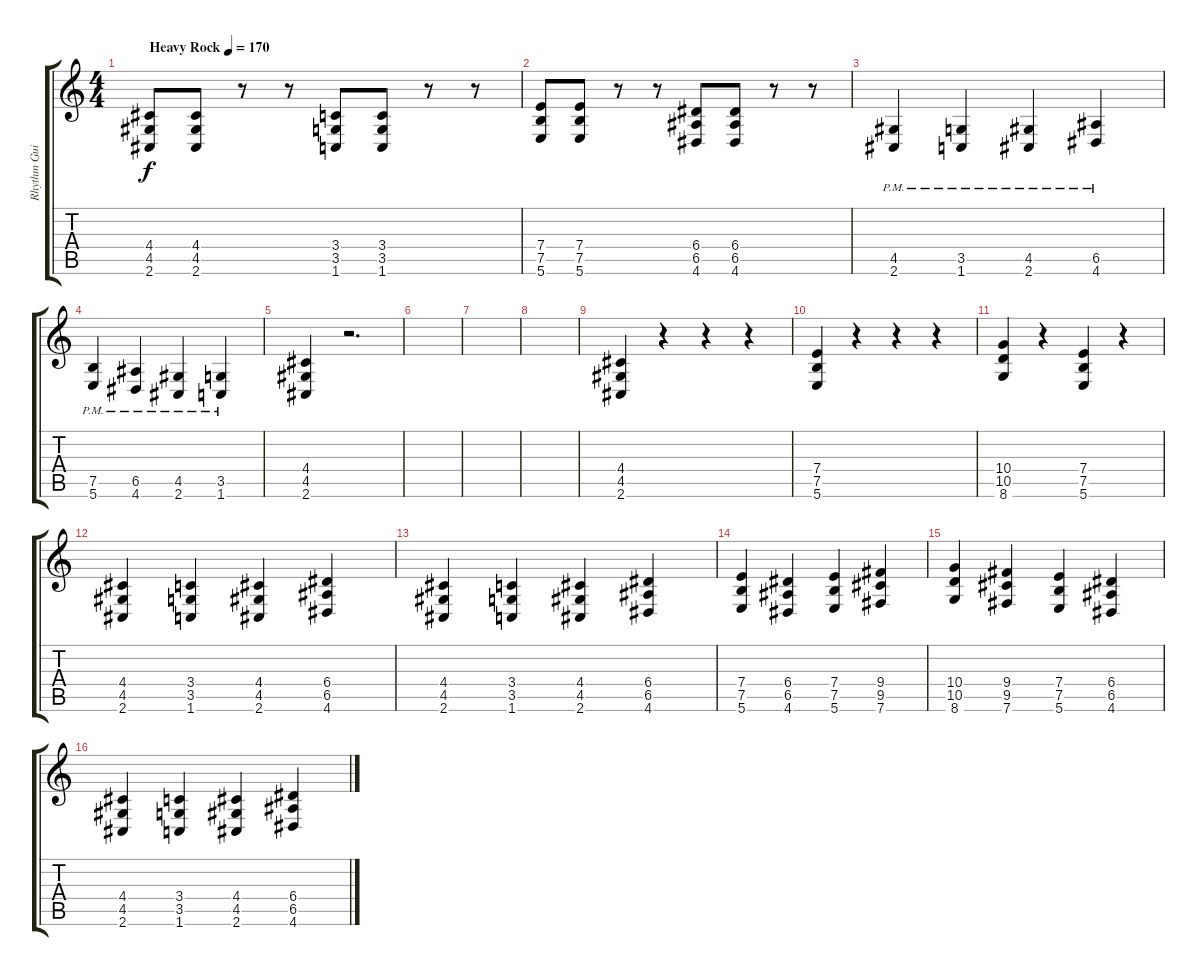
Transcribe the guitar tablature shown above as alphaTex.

\track ("Rhythm Guitar 1" "Rhythm Gui") {instrument distortionguitar}
\staff {score tabs}
\tuning (B3 Gb3 D3 A2 E2 B1) {hide}
\ts (4 4)
\tempo (170 "Heavy Rock")
\clef g2
\ks c
(4.4 4.5 2.6).8{dy f instrument distortionguitar} (4.4 4.5 2.6).8 r.8 r.8 (3.4 3.5 1.6).8 (3.4 3.5 1.6).8 r.8 r.8 |
(7.4 7.5 5.6).8 (7.4 7.5 5.6).8 r.8 r.8 (6.4 6.5 4.6).8 (6.4 6.5 4.6).8 r.8 r.8 |
(4.5{pm} 2.6{pm}).4 (3.5{pm} 1.6{pm}).4 (4.5{pm} 2.6{pm}).4 (6.5{pm} 4.6{pm}).4 |
(7.5{pm} 5.6{pm}).4 (6.5{pm} 4.6{pm}).4 (4.5{pm} 2.6{pm}).4 (3.5{pm} 1.6{pm}).4 |
(4.4 4.5 2.6).4 r.2{d} |
|
|
|
(4.4 4.5 2.6).4 r.4 r.4 r.4 |
(7.4 7.5 5.6).4 r.4 r.4 r.4 |
(10.4 10.5 8.6).4 r.4 (7.4 7.5 5.6).4 r.4 |
(4.4 4.5 2.6).4 (3.4 3.5 1.6).4 (4.4 4.5 2.6).4 (6.4 6.5 4.6).4 |
(4.4 4.5 2.6).4 (3.4 3.5 1.6).4 (4.4 4.5 2.6).4 (6.4 6.5 4.6).4 |
(7.4 7.5 5.6).4 (6.4 6.5 4.6).4 (7.4 7.5 5.6).4 (9.4 9.5 7.6).4 |
(10.4 10.5 8.6).4 (9.4 9.5 7.6).4 (7.4 7.5 5.6).4 (6.4 6.5 4.6).4 |
(4.4 4.5 2.6).4 (3.4 3.5 1.6).4 (4.4 4.5 2.6).4 (6.4 6.5 4.6).4
